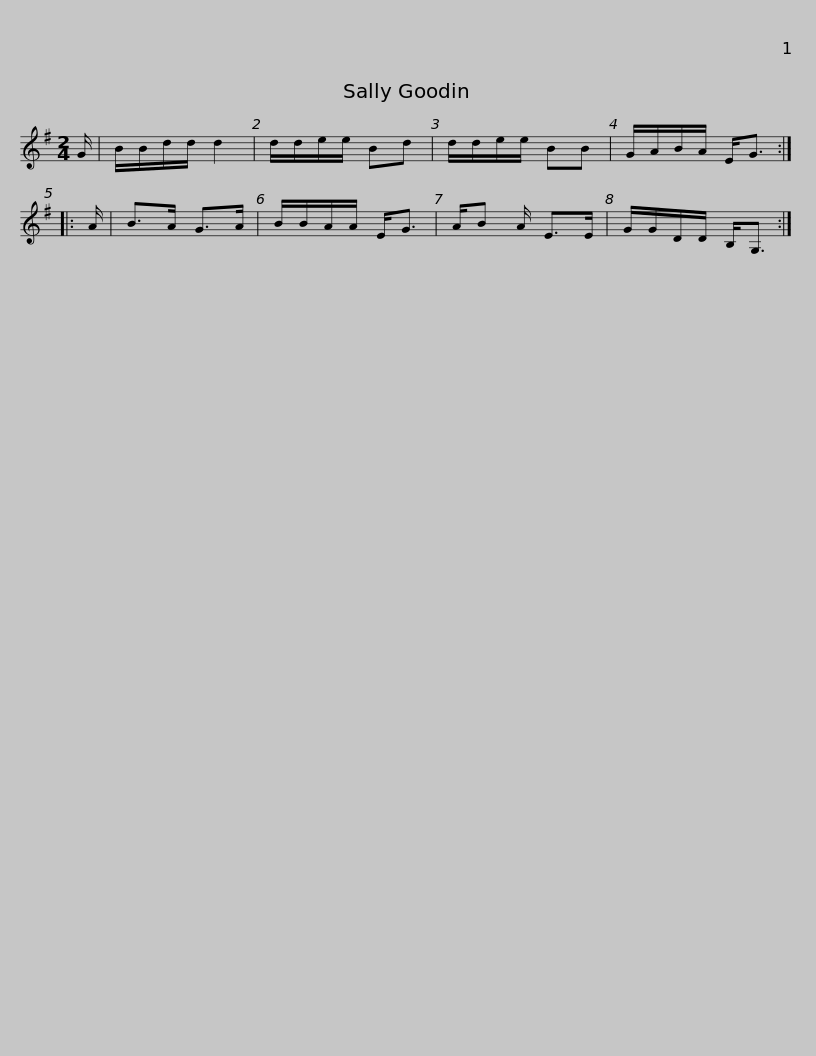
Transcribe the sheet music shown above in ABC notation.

X:1
L:1/8
M:2/4
I:linebreak $
K:G
V:1 treble
V:1
 G/ | B/B/d/d/ d2 | d/d/e/e/ Bd | d/d/e/e/ BB | G/A/B/A/ E<G :: %5
 A/ | B>A G>A | B/B/A/A/ E<G | A/B A/ E>E |$ G/G/D/D/ B,<G, :| %10
